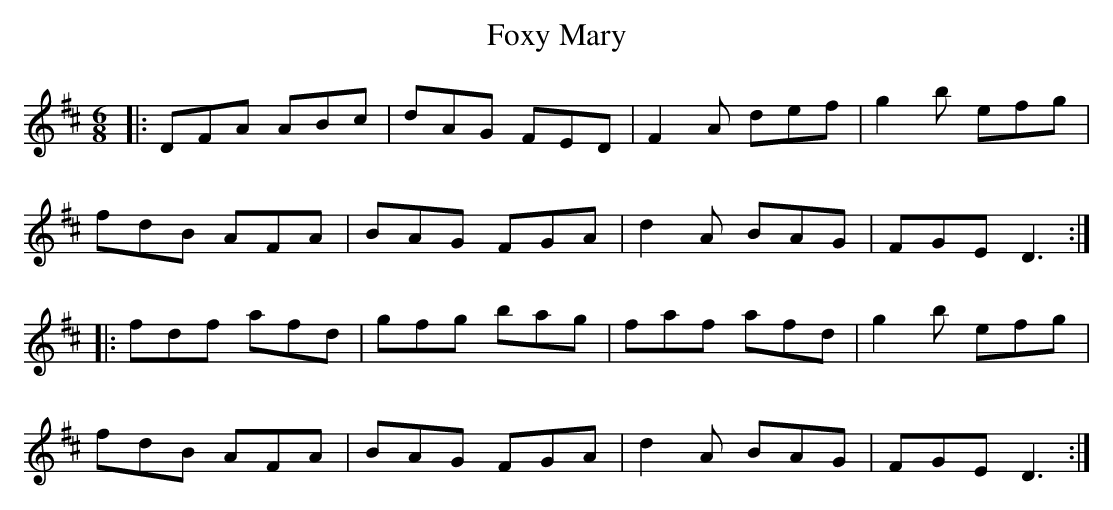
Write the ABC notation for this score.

X:1
T: Foxy Mary
M: 6/8
L: 1/8
K: Dmaj
|:DFA ABc|dAG FED|F2A def|g2b efg|
fdB AFA|BAG FGA|d2A BAG|FGED3:|
|:fdf afd|gfg bag|faf afd|g2b efg|
fdB AFA|BAG FGA|d2A BAG|FGED3:|
